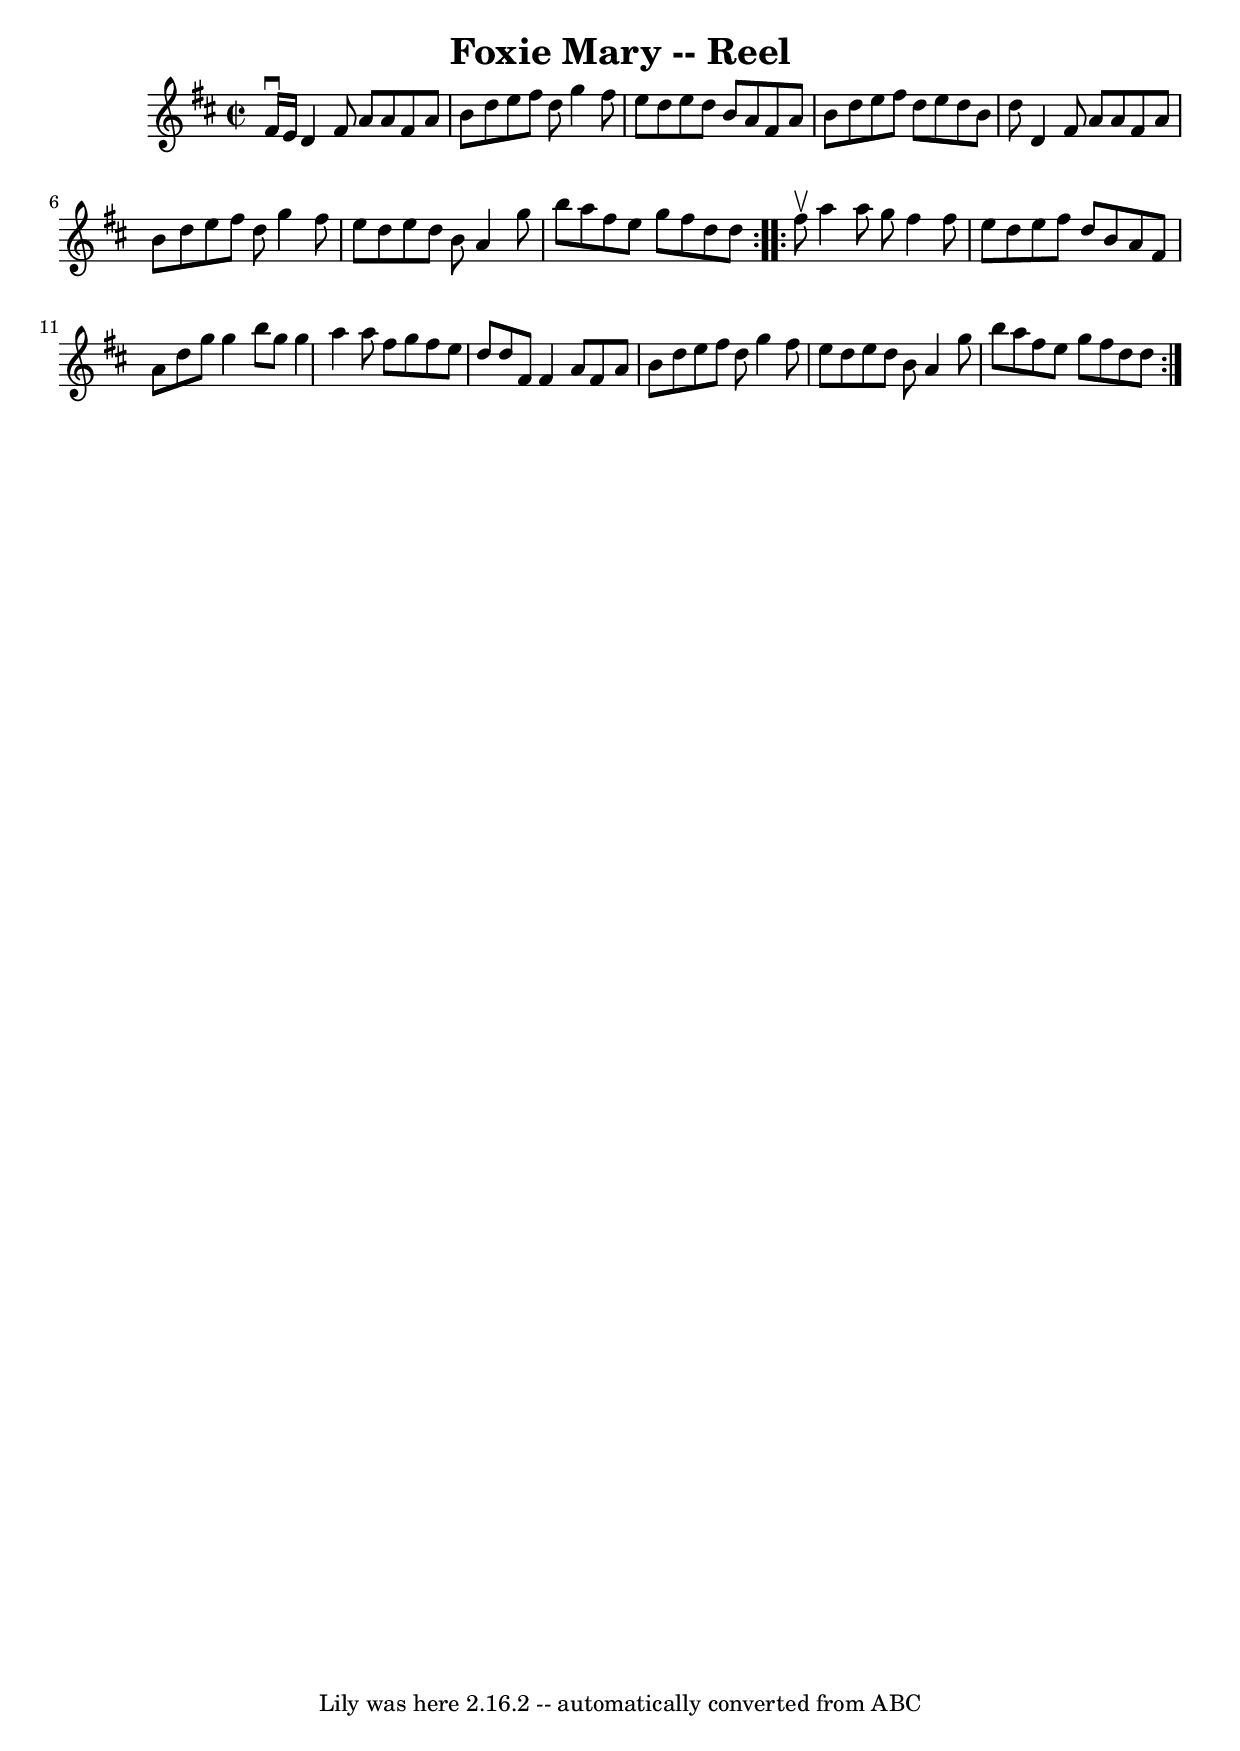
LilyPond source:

\version "2.7.40"
\include "Mammoth.ily"
\header {
	book = "Ryan's Mammoth Collection"
	crossRefNumber = "1"
	footnotes = "\\\\45"
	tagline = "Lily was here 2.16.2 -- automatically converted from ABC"
	title = "Foxie Mary -- Reel"
}
voicedefault =  {
\set Score.defaultBarType = "empty"

\repeat volta 2 {
\override Staff.TimeSignature #'style = #'C
 \time 2/2 \key d \major fis'16^\downbow e'16  |
 d'4 fis'8   
 a'8 a'8 fis'8 a'8 b'8    |
 d''8 e''8 fis''8 d''8 
 g''4 fis''8 e''8    |
 d''8 e''8 d''8 b'8 a'8    
fis'8 a'8 b'8    |
 d''8 e''8 fis''8 d''8 e''8    
d''8 b'8 d''8    |
 d'4 fis'8 a'8 a'8 fis'8 a'8  
 b'8    |
 d''8 e''8 fis''8 d''8 g''4 fis''8 e''8    
|
 d''8 e''8 d''8 b'8 a'4 g''8 b''8    |
   
a''8 fis''8 e''8 g''8 fis''8 d''8 d''8    }     
\repeat volta 2 { fis''8^\upbow |
 a''4 a''8 g''8 fis''4  
 fis''8 e''8    |
 d''8 e''8 fis''8 d''8 b'8 a'8    
fis'8 a'8    |
 d''8 g''8 g''4 b''8 g''8 g''4    
|
 a''4 a''8 fis''8 g''8 fis''8 e''8 d''8    |
 
 d''8 fis'8 fis'4 a'8 fis'8 a'8 b'8    |
 d''8    
e''8 fis''8 d''8 g''4 fis''8 e''8    |
 d''8 e''8    
d''8 b'8 a'4 g''8 b''8    |
 a''8 fis''8 e''8 g''8 
 fis''8 d''8 d''8    }   
}

\score{
    <<

	\context Staff="default"
	{
	    \voicedefault 
	}

    >>
	\layout {
	}
	\midi {}
}
